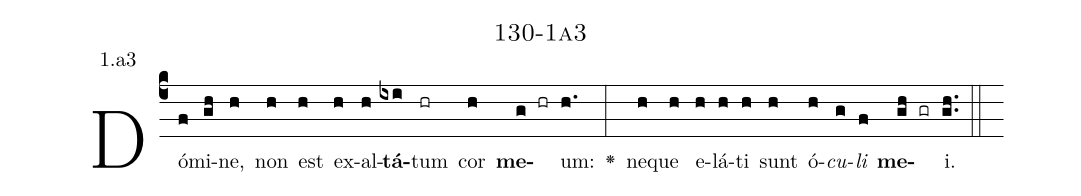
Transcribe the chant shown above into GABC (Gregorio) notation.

name: 130-1a3;
annotation: 1.a3;
%%
(c4)Dó(f)mi(gh)ne,(h) non(h) est(h) ex(h)al(h)<b>tá</b>(ixi)tum(hr) cor(h) <b>me</b>(g hr)um:(h.) <v>\greheightstar</v>(:) ne(h)que(h) e(h)lá(h)ti(h) sunt(h) ó(h)<i>cu</i>(g)<i>li</i>(f) <b>me</b>(gh gr)i.(gh..) (::)


%E(h) u(h) o(g) u(f) a(gh) e.(gh..) (::)
